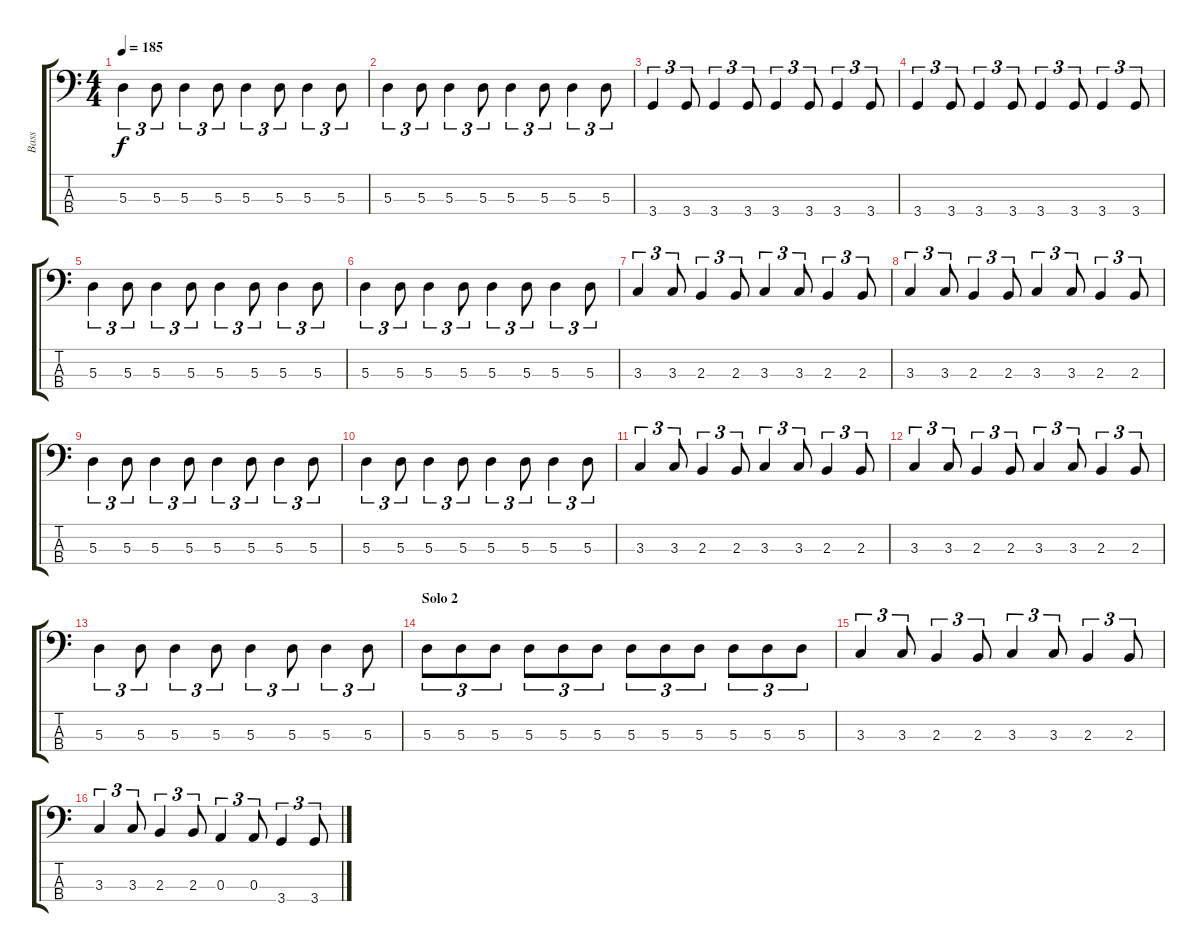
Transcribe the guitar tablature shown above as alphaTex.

\track ("Bass" "Bass") {instrument electricbassfinger}
\staff {score tabs}
\tuning (G2 D2 A1 E1) {hide}
\ts (4 4)
\tempo 185
\clef f4
\ks c
5.3.4{tu (3 2) dy f} 5.3.8{tu (3 2)} 5.3.4{tu (3 2)} 5.3.8{tu (3 2)} 5.3.4{tu (3 2)} 5.3.8{tu (3 2)} 5.3.4{tu (3 2)} 5.3.8{tu (3 2)} |
5.3.4{tu (3 2)} 5.3.8{tu (3 2)} 5.3.4{tu (3 2)} 5.3.8{tu (3 2)} 5.3.4{tu (3 2)} 5.3.8{tu (3 2)} 5.3.4{tu (3 2)} 5.3.8{tu (3 2)} |
3.4.4{tu (3 2)} 3.4.8{tu (3 2)} 3.4.4{tu (3 2)} 3.4.8{tu (3 2)} 3.4.4{tu (3 2)} 3.4.8{tu (3 2)} 3.4.4{tu (3 2)} 3.4.8{tu (3 2)} |
3.4.4{tu (3 2)} 3.4.8{tu (3 2)} 3.4.4{tu (3 2)} 3.4.8{tu (3 2)} 3.4.4{tu (3 2)} 3.4.8{tu (3 2)} 3.4.4{tu (3 2)} 3.4.8{tu (3 2)} |
5.3.4{tu (3 2)} 5.3.8{tu (3 2)} 5.3.4{tu (3 2)} 5.3.8{tu (3 2)} 5.3.4{tu (3 2)} 5.3.8{tu (3 2)} 5.3.4{tu (3 2)} 5.3.8{tu (3 2)} |
5.3.4{tu (3 2)} 5.3.8{tu (3 2)} 5.3.4{tu (3 2)} 5.3.8{tu (3 2)} 5.3.4{tu (3 2)} 5.3.8{tu (3 2)} 5.3.4{tu (3 2)} 5.3.8{tu (3 2)} |
3.3.4{tu (3 2)} 3.3.8{tu (3 2)} 2.3.4{tu (3 2)} 2.3.8{tu (3 2)} 3.3.4{tu (3 2)} 3.3.8{tu (3 2)} 2.3.4{tu (3 2)} 2.3.8{tu (3 2)} |
3.3.4{tu (3 2)} 3.3.8{tu (3 2)} 2.3.4{tu (3 2)} 2.3.8{tu (3 2)} 3.3.4{tu (3 2)} 3.3.8{tu (3 2)} 2.3.4{tu (3 2)} 2.3.8{tu (3 2)} |
5.3.4{tu (3 2)} 5.3.8{tu (3 2)} 5.3.4{tu (3 2)} 5.3.8{tu (3 2)} 5.3.4{tu (3 2)} 5.3.8{tu (3 2)} 5.3.4{tu (3 2)} 5.3.8{tu (3 2)} |
5.3.4{tu (3 2)} 5.3.8{tu (3 2)} 5.3.4{tu (3 2)} 5.3.8{tu (3 2)} 5.3.4{tu (3 2)} 5.3.8{tu (3 2)} 5.3.4{tu (3 2)} 5.3.8{tu (3 2)} |
3.3.4{tu (3 2)} 3.3.8{tu (3 2)} 2.3.4{tu (3 2)} 2.3.8{tu (3 2)} 3.3.4{tu (3 2)} 3.3.8{tu (3 2)} 2.3.4{tu (3 2)} 2.3.8{tu (3 2)} |
3.3.4{tu (3 2)} 3.3.8{tu (3 2)} 2.3.4{tu (3 2)} 2.3.8{tu (3 2)} 3.3.4{tu (3 2)} 3.3.8{tu (3 2)} 2.3.4{tu (3 2)} 2.3.8{tu (3 2)} |
5.3.4{tu (3 2)} 5.3.8{tu (3 2)} 5.3.4{tu (3 2)} 5.3.8{tu (3 2)} 5.3.4{tu (3 2)} 5.3.8{tu (3 2)} 5.3.4{tu (3 2)} 5.3.8{tu (3 2)} |
\section ("" "Solo 2")
5.3.8{tu (3 2)} 5.3.8{tu (3 2)} 5.3.8{tu (3 2)} 5.3.8{tu (3 2)} 5.3.8{tu (3 2)} 5.3.8{tu (3 2)} 5.3.8{tu (3 2)} 5.3.8{tu (3 2)} 5.3.8{tu (3 2)} 5.3.8{tu (3 2)} 5.3.8{tu (3 2)} 5.3.8{tu (3 2)} |
3.3.4{tu (3 2)} 3.3.8{tu (3 2)} 2.3.4{tu (3 2)} 2.3.8{tu (3 2)} 3.3.4{tu (3 2)} 3.3.8{tu (3 2)} 2.3.4{tu (3 2)} 2.3.8{tu (3 2)} |
3.3.4{tu (3 2)} 3.3.8{tu (3 2)} 2.3.4{tu (3 2)} 2.3.8{tu (3 2)} 0.3.4{tu (3 2)} 0.3.8{tu (3 2)} 3.4.4{tu (3 2)} 3.4.8{tu (3 2)}
